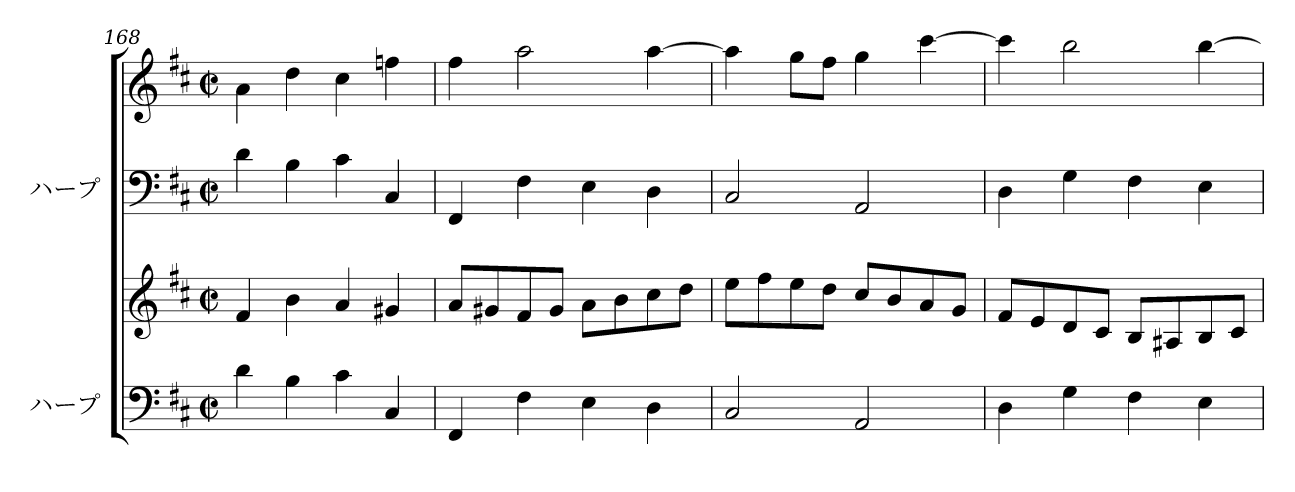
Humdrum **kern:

**kern	**kern	**kern	**kern
*part2	*part2	*part1	*part1
*staff4	*staff3	*staff2	*staff1
*I"ハープ	*	*I"ハープ	*
*clefF4	*clefG2	*clefF4	*clefG2
*k[f#c#]	*k[f#c#]	*k[f#c#]	*k[f#c#]
*M2/2	*M2/2	*M2/2	*M2/2
*met(c|)	*met(c|)	*met(c|)	*met(c|)
=168	=168	=168	=168
4d\	4f#/	4d\	4a\
4B\	4b\	4B\	4dd\
4c#\	4a/	4c#\	4cc#\
4C#/	4g#X/	4C#/	4ffn\
=169	=169	=169	=169
4FF#/	8a/L	4FF#/	4ff#\
.	8g#X/	.	.
4F#\	8f#/	4F#\	2aa\
.	8g#/J	.	.
4E\	8a\L	4E\	.
.	8b\	.	.
4D\	8cc#\	4D\	[4aa\
.	8dd\J	.	.
!!LO:PB:g=z
=170	=170	=170	=170
2C#/	8ee\L	2C#/	4aa\]
.	8ff#\	.	.
.	8ee\	.	8gg\L
.	8dd\J	.	8ff#\J
2AA/	8cc#/L	2AA/	4gg\
.	8b/	.	.
.	8a/	.	[4ccc#\
.	8g/J	.	.
=171	=171	=171	=171
4D\	8f#/L	4D\	4ccc#\]
.	8e/	.	.
4G\	8d/	4G\	2bb\
.	8c#/J	.	.
4F#\	8B/L	4F#\	.
.	8A#X/	.	.
4E\	8B/	4E\	[4bb\
.	8c#/J	.	.
=	=	=	=
*-	*-	*-	*-
